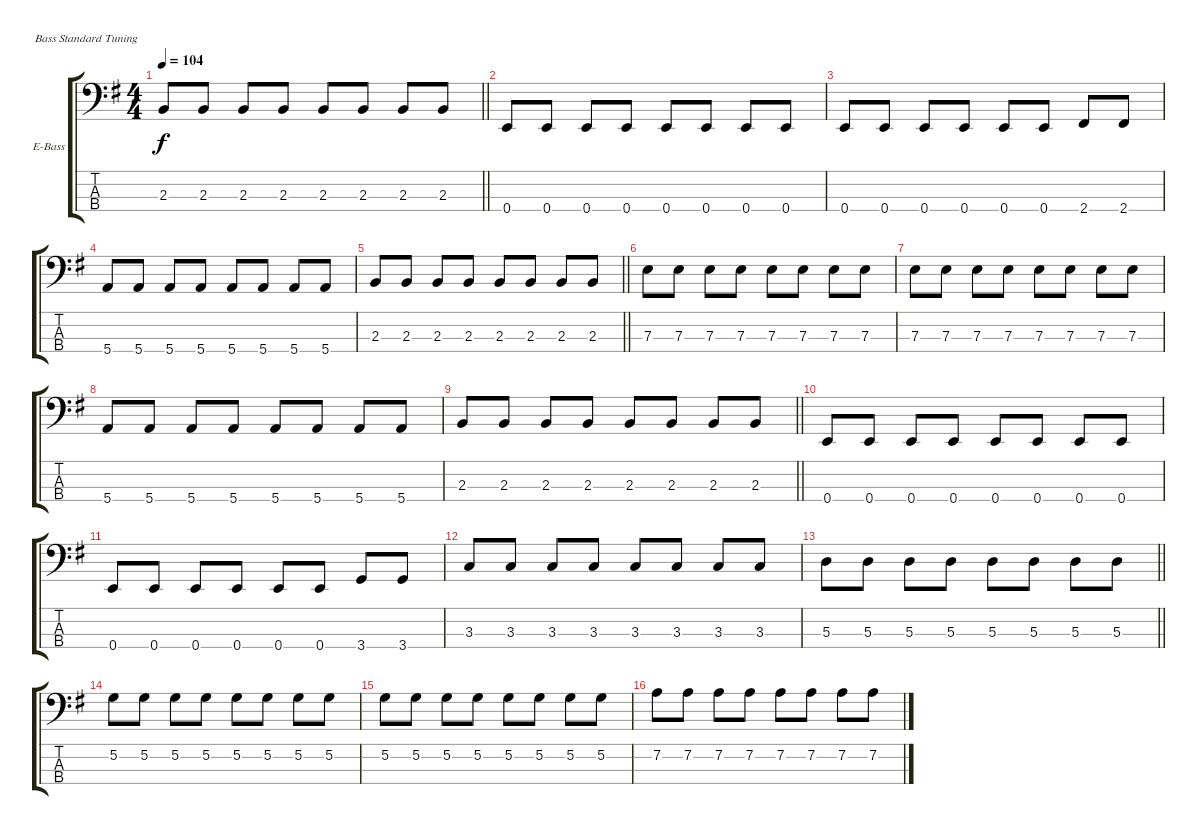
\bracketExtendMode groupsimilarinstruments
\firstSystemTrackNameOrientation horizontal
\otherSystemsTrackNameOrientation horizontal
\track ("Bass" "E-Bass") {instrument electricbassfinger}
\staff {score tabs}
\tuning (G2 D2 A1 E1)
\ts (4 4)
\tempo 104
\clef f4
\barLineRight lightlight
\ks eminor
2.3.8{dy f} 2.3.8 2.3.8 2.3.8 2.3.8 2.3.8 2.3.8 2.3.8 |
0.4.8 0.4.8 0.4.8 0.4.8 0.4.8 0.4.8 0.4.8 0.4.8 |
0.4.8 0.4.8 0.4.8 0.4.8 0.4.8 0.4.8 2.4.8 2.4.8 |
5.4.8 5.4.8 5.4.8 5.4.8 5.4.8 5.4.8 5.4.8 5.4.8 |
\barLineRight lightlight
2.3.8 2.3.8 2.3.8 2.3.8 2.3.8 2.3.8 2.3.8 2.3.8 |
\section ("" "")
7.3.8 7.3.8 7.3.8 7.3.8 7.3.8 7.3.8 7.3.8 7.3.8 |
7.3.8 7.3.8 7.3.8 7.3.8 7.3.8 7.3.8 7.3.8 7.3.8 |
5.4.8 5.4.8 5.4.8 5.4.8 5.4.8 5.4.8 5.4.8 5.4.8 |
\barLineRight lightlight
2.3.8 2.3.8 2.3.8 2.3.8 2.3.8 2.3.8 2.3.8 2.3.8 |
\section ("" "")
0.4.8 0.4.8 0.4.8 0.4.8 0.4.8 0.4.8 0.4.8 0.4.8 |
0.4.8 0.4.8 0.4.8 0.4.8 0.4.8 0.4.8 3.4.8 3.4.8 |
3.3.8 3.3.8 3.3.8 3.3.8 3.3.8 3.3.8 3.3.8 3.3.8 |
\barLineRight lightlight
5.3.8 5.3.8 5.3.8 5.3.8 5.3.8 5.3.8 5.3.8 5.3.8 |
\section ("" "")
5.2.8 5.2.8 5.2.8 5.2.8 5.2.8 5.2.8 5.2.8 5.2.8 |
5.2.8 5.2.8 5.2.8 5.2.8 5.2.8 5.2.8 5.2.8 5.2.8 |
7.2.8 7.2.8 7.2.8 7.2.8 7.2.8 7.2.8 7.2.8 7.2.8
